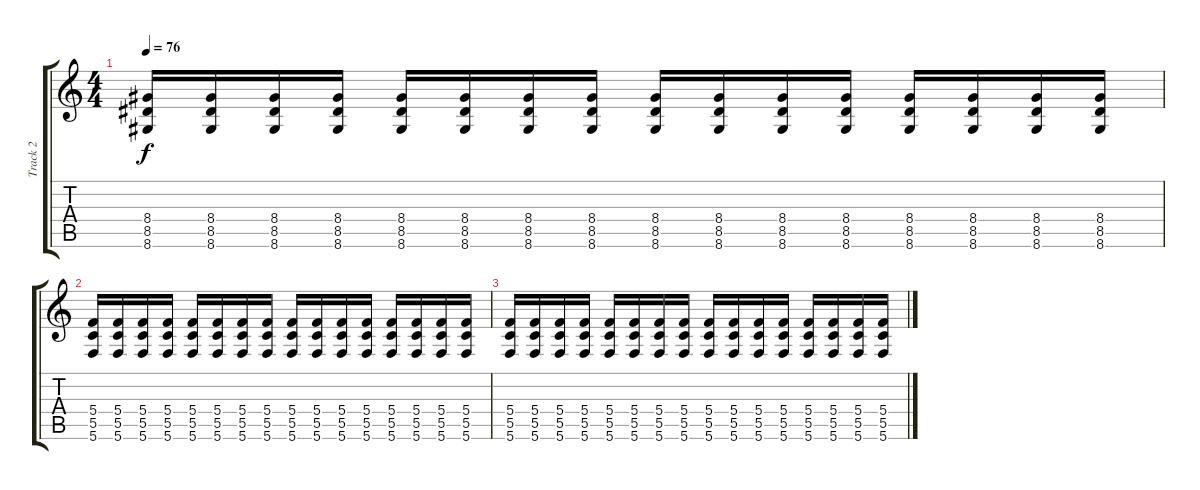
\track ("Track 2" "Track 2") {instrument overdrivenguitar}
\staff {score tabs}
\tuning (D4 A3 F3 C3 G2 C2) {hide}
\ts (4 4)
\tempo 76
\clef g2
\ks c
(8.4 8.5 8.6).16{dy f} (8.4 8.5 8.6).16 (8.4 8.5 8.6).16 (8.4 8.5 8.6).16 (8.4 8.5 8.6).16 (8.4 8.5 8.6).16 (8.4 8.5 8.6).16 (8.4 8.5 8.6).16 (8.4 8.5 8.6).16 (8.4 8.5 8.6).16 (8.4 8.5 8.6).16 (8.4 8.5 8.6).16 (8.4 8.5 8.6).16 (8.4 8.5 8.6).16 (8.4 8.5 8.6).16 (8.4 8.5 8.6).16 |
(5.4 5.5 5.6).16 (5.4 5.5 5.6).16 (5.4 5.5 5.6).16 (5.4 5.5 5.6).16 (5.4 5.5 5.6).16 (5.4 5.5 5.6).16 (5.4 5.5 5.6).16 (5.4 5.5 5.6).16 (5.4 5.5 5.6).16 (5.4 5.5 5.6).16 (5.4 5.5 5.6).16 (5.4 5.5 5.6).16 (5.4 5.5 5.6).16 (5.4 5.5 5.6).16 (5.4 5.5 5.6).16 (5.4 5.5 5.6).16 |
(5.4 5.5 5.6).16 (5.4 5.5 5.6).16 (5.4 5.5 5.6).16 (5.4 5.5 5.6).16 (5.4 5.5 5.6).16 (5.4 5.5 5.6).16 (5.4 5.5 5.6).16 (5.4 5.5 5.6).16 (5.4 5.5 5.6).16 (5.4 5.5 5.6).16 (5.4 5.5 5.6).16 (5.4 5.5 5.6).16 (5.4 5.5 5.6).16 (5.4 5.5 5.6).16 (5.4 5.5 5.6).16 (5.4 5.5 5.6).16
